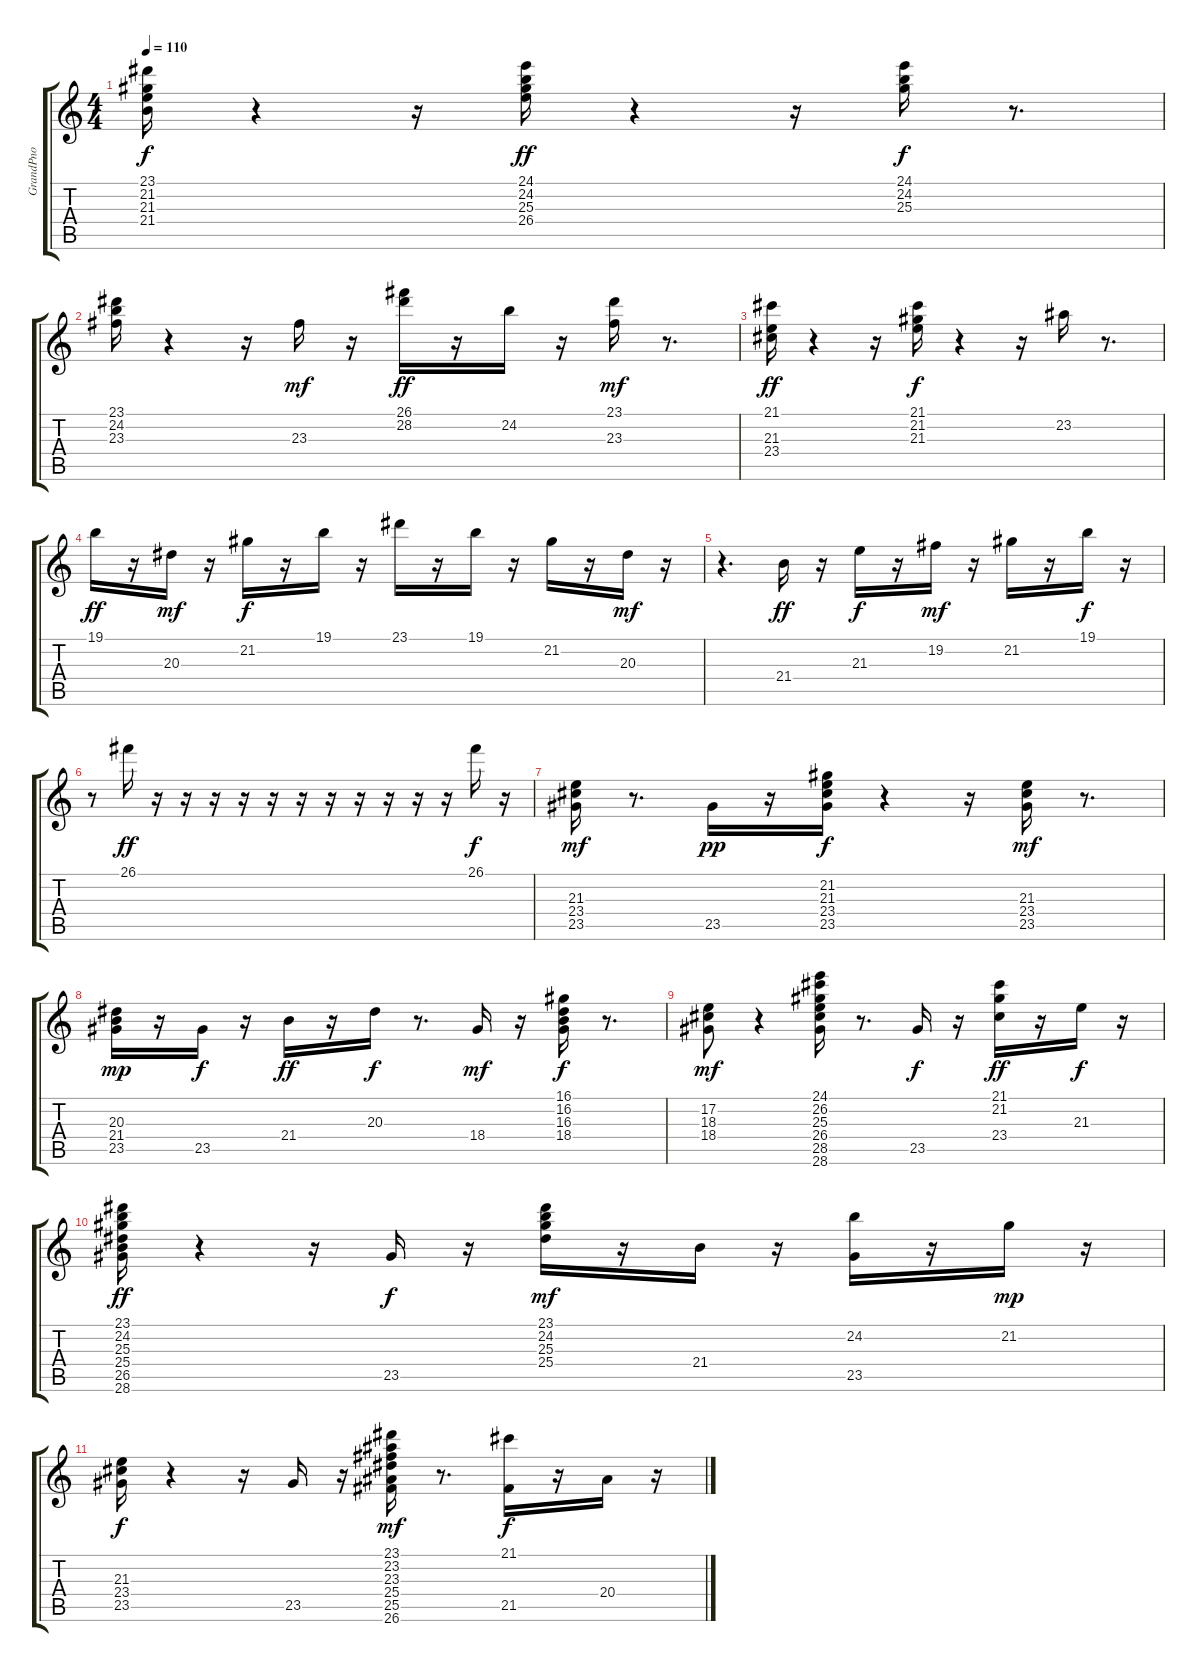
\track ("GrandPno" "GrandPno") {instrument acousticgrandpiano}
\staff {score tabs}
\tuning (E4 B3 G3 D3 A2 E2) {hide}
\ts (4 4)
\tempo 110
\clef g2
\ks c
(23.1 21.2 21.3 21.4).16{dy f} r.4 r.16 (24.1 24.2 25.3 26.4).16{dy ff} r.4 r.16 (24.1 24.2 25.3).16{dy f} r.8{d} |
(23.1 24.2 23.3).16 r.4 r.16 23.3.16{dy mf} r.16 (26.1 28.2).16{dy ff} r.16 24.2.16 r.16 (23.1 23.3).16{dy mf} r.8{d} |
(21.1 21.3 23.4).16{dy ff} r.4 r.16 (21.1 21.2 21.3).16{dy f} r.4 r.16 23.2.16 r.8{d} |
19.1.16{dy ff} r.16 20.3.16{dy mf} r.16 21.2.16{dy f} r.16 19.1.16 r.16 23.1.16 r.16 19.1.16 r.16 21.2.16 r.16 20.3.16{dy mf} r.16 |
r.4{d} 21.4.16{dy ff} r.16 21.3.16{dy f} r.16 19.2.16{dy mf} r.16 21.2.16 r.16 19.1.16{dy f} r.16 |
r.8 26.1.16{dy ff} r.16 r.16 r.16 r.16 r.16 r.16 r.16 r.16 r.16 r.16 r.16 26.1.16{dy f} r.16 |
(21.3 23.4 23.5).16{dy mf} r.8{d} 23.5.16{dy pp} r.16 (21.2 21.3 23.4 23.5).16{dy f} r.4 r.16 (21.3 23.4 23.5).16{dy mf} r.8{d} |
(20.3 21.4 23.5).16{dy mp} r.16 23.5.16{dy f} r.16 21.4.16{dy ff} r.16 20.3.16{dy f} r.8{d} 18.4.16{dy mf} r.16 (16.1 16.2 16.3 18.4).16{dy f} r.8{d} |
(17.2 18.3 18.4).8{dy mf} r.4 (24.1 26.2 25.3 26.4 28.5 28.6).16 r.8{d} 23.5.16{dy f} r.16 (21.1 21.2 23.4).16{dy ff} r.16 21.3.16{dy f} r.16 |
(23.1 24.2 25.3 25.4 26.5 28.6).16{dy ff} r.4 r.16 23.5.16{dy f} r.16 (23.1 24.2 25.3 25.4).16{dy mf} r.16 21.4.16 r.16 (24.2 23.5).16 r.16 21.2.16{dy mp} r.16 |
(21.3 23.4 23.5).16{dy f} r.4 r.16 23.5.16 r.16 (23.1 23.2 23.3 25.4 25.5 26.6).16{dy mf} r.8{d} (21.1 21.5).16{dy f} r.16 20.4.16 r.16
